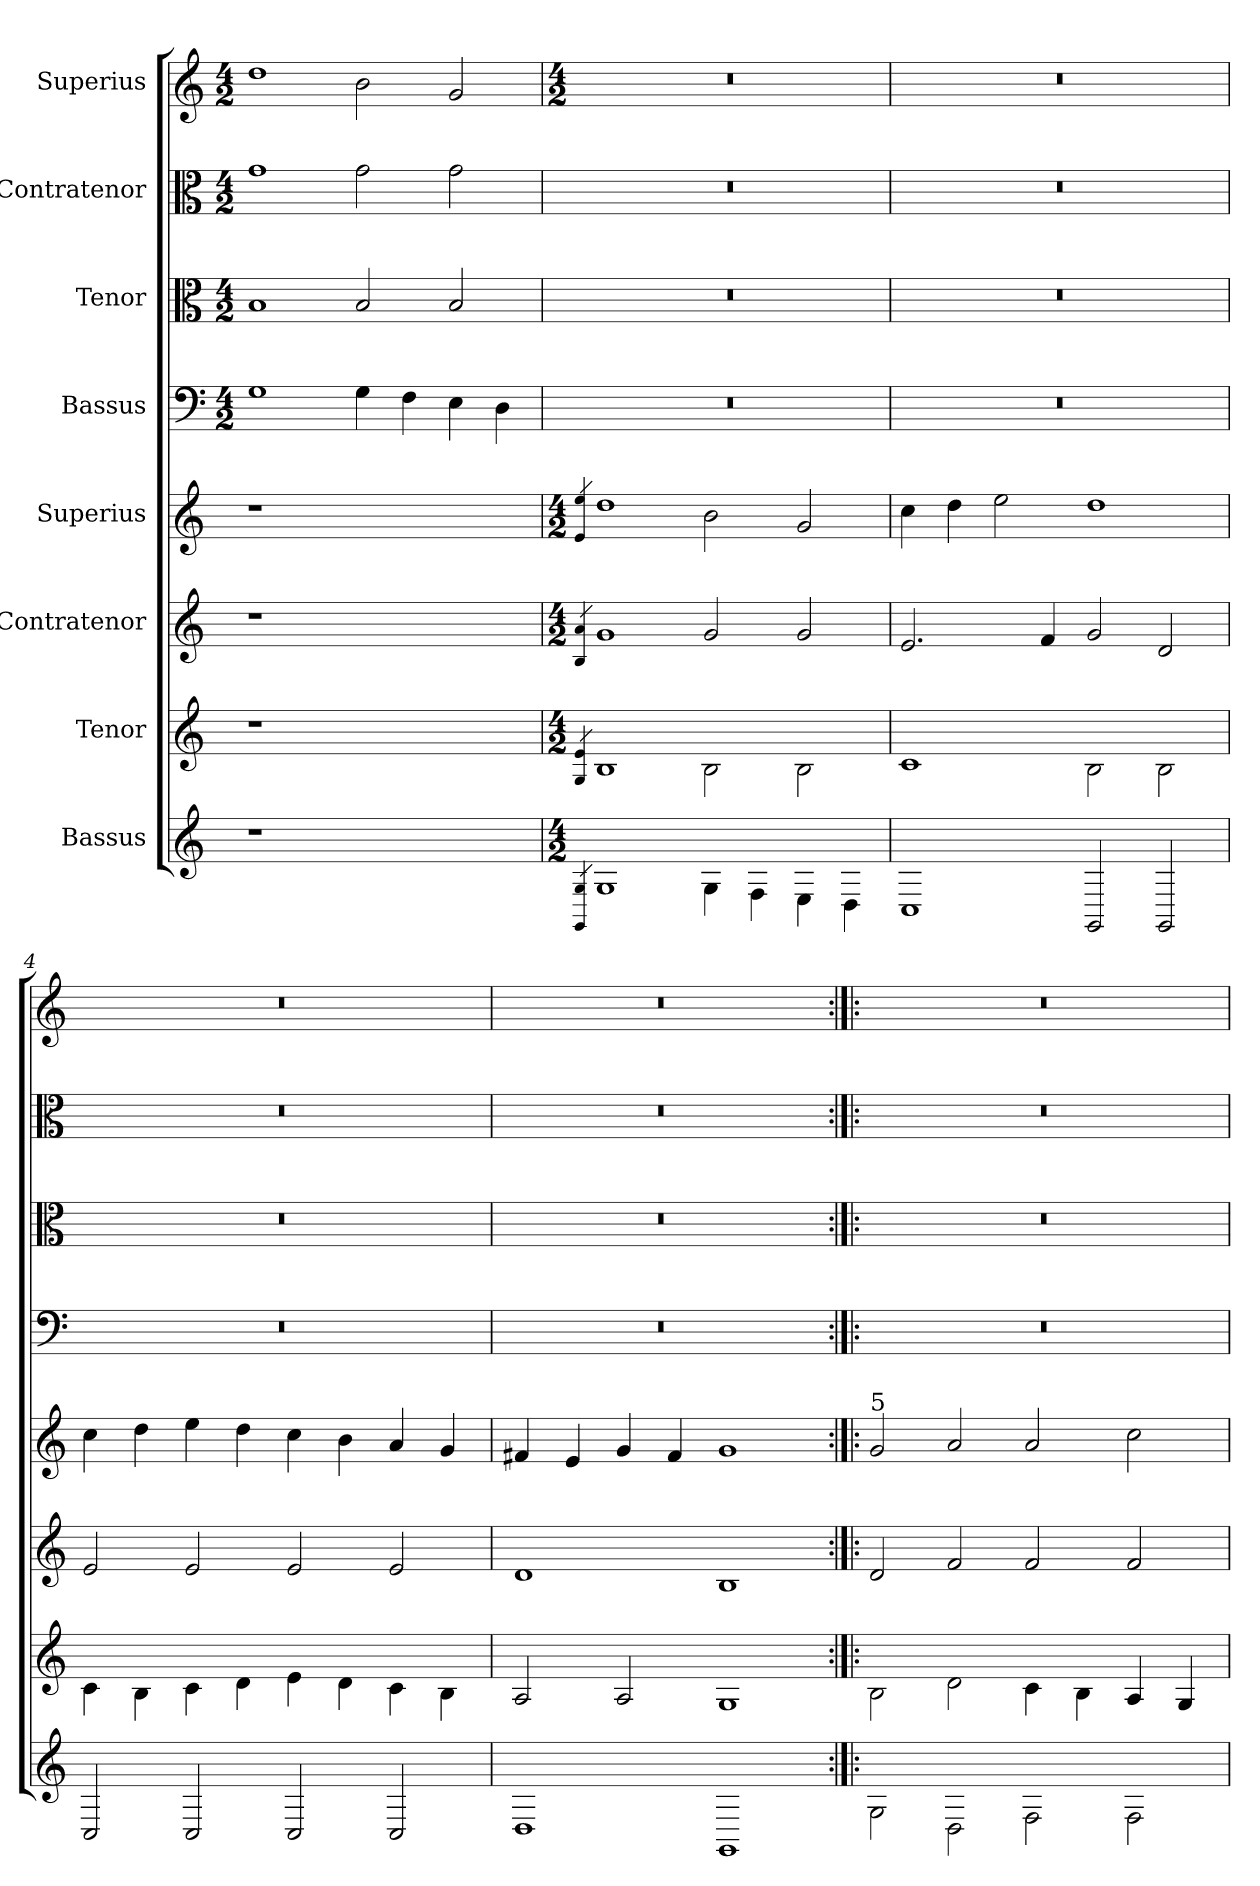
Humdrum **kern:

**kern	**kern	**kern	**kern	**kern	**kern	**kern	**kern
*part8	*part7	*part6	*part5	*part4	*part3	*part2	*part1
*staff8	*staff7	*staff6	*staff5	*staff4	*staff3	*staff2	*staff1
*I"Bassus	*I"Tenor	*I"Contratenor	*I"Superius	*I"Bassus	*I"Tenor	*I"Contratenor	*I"Superius
*clefG2	*clefG2	*clefG2	*clefG2	*clefF4	*clefC3	*clefC3	*clefG2
*k[]	*k[]	*k[]	*k[]	*k[]	*k[]	*k[]	*k[]
*	*	*	*	*M4/2	*M4/2	*M4/2	*M4/2
=1	=1	=1	=1	=1	=1	=1	=1
1r	1r	1r	1r	1G	1B	1g	1dd
1ryy	1ryy	1ryy	1ryy	4G\	2B/	2g\	2b\
.	.	.	.	4F\	.	.	.
.	.	.	.	4E\	2B/	2g\	2g/
.	.	.	.	4D\	.	.	.
!!LO:LB:g=z
=2	=2	=2	=2	=2	=2	=2	=2
*M4/2	*M4/2	*M4/2	*M4/2	*	*	*	*M4/2
4qGG 4qG	4qG 4qe	4qB 4qa	4qe 4qee	.	.	.	.
1G	1B	1g	1dd	0r	0r	0r	0r
4G\	2B\	2g/	2b\	.	.	.	.
4F\	.	.	.	.	.	.	.
4E\	2B\	2g/	2g/	.	.	.	.
4D\	.	.	.	.	.	.	.
=3	=3	=3	=3	=3	=3	=3	=3
1C	1c	2.e/	4cc\	0r	0r	0r	0r
.	.	.	4dd\	.	.	.	.
.	.	.	2ee\	.	.	.	.
.	.	4f/	.	.	.	.	.
2GG/	2B\	2g/	1dd	.	.	.	.
2GG/	2B\	2d/	.	.	.	.	.
=4	=4	=4	=4	=4	=4	=4	=4
2C/	4c\	2e/	4cc\	0r	0r	0r	0r
.	4B\	.	4dd\	.	.	.	.
2C/	4c\	2e/	4ee\	.	.	.	.
.	4d\	.	4dd\	.	.	.	.
2C/	4e\	2e/	4cc\	.	.	.	.
.	4d\	.	4b\	.	.	.	.
2C/	4c\	2e/	4a/	.	.	.	.
.	4B\	.	4g/	.	.	.	.
!!LO:PB:g=z
=5	=5	=5	=5	=5	=5	=5	=5
1D	2A/	1d	4f#X/	0r	0r	0r	0r
.	.	.	4e/	.	.	.	.
.	2A/	.	4g/	.	.	.	.
.	.	.	4f#/	.	.	.	.
1GG	1G	1B	1g	.	.	.	.
=6:|!|:	=6:|!|:	=6:|!|:	=6:|!|:	=6:|!|:	=6:|!|:	=6:|!|:	=6:|!|:
!	!	!	!LO:TX:a:t=5	!	!	!	!
2G\	2B\	2d/	2g/	0r	0r	0r	0r
2D\	2d\	2f/	2a/	.	.	.	.
2F\	4c\	2f/	2a/	.	.	.	.
.	4B\	.	.	.	.	.	.
2F\	4A/	2f/	2cc\	.	.	.	.
.	4G/	.	.	.	.	.	.
=	=	=	=	=	=	=	=
*-	*-	*-	*-	*-	*-	*-	*-
